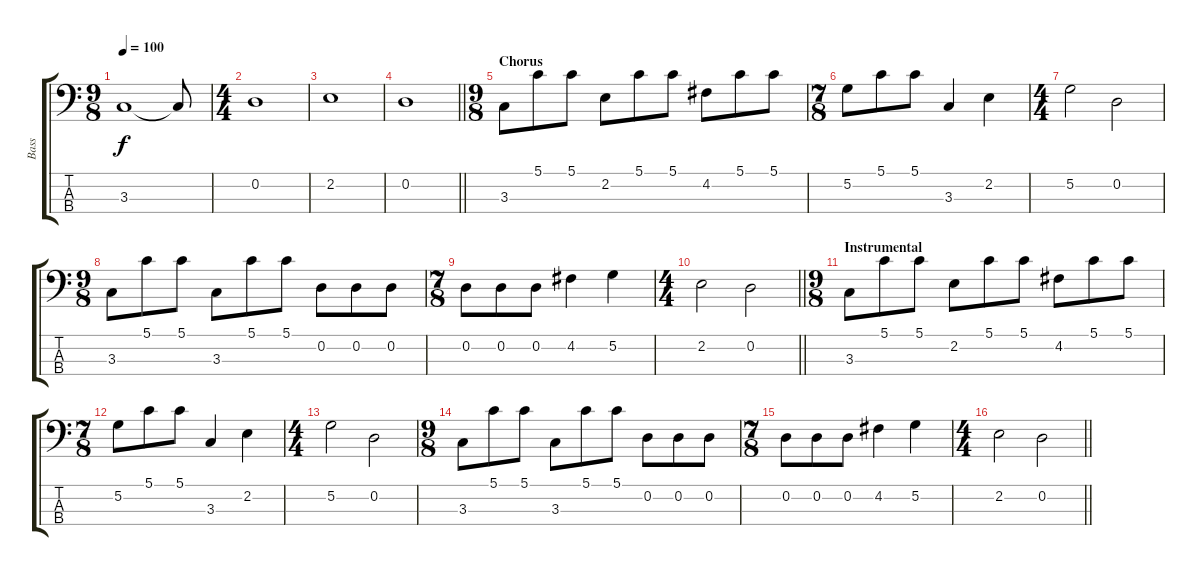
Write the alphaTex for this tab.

\track ("Bass" "Bass") {instrument electricbassfinger}
\staff {score tabs}
\tuning (G2 D2 A1 E1) {hide}
\ts (9 8)
\tempo 100
\clef f4
\ks c
3.3.1{dy f} 3.3{t}.8 |
\ts (4 4)
0.2.1 |
2.2.1 |
\barLineRight lightlight
0.2.1 |
\ts (9 8)
\section ("" "Chorus")
3.3.8 5.1.8 5.1.8 2.2.8 5.1.8 5.1.8 4.2.8 5.1.8 5.1.8 |
\ts (7 8)
5.2.8 5.1.8 5.1.8 3.3.4 2.2.4 |
\ts (4 4)
5.2.2 0.2.2 |
\ts (9 8)
3.3.8 5.1.8 5.1.8 3.3.8 5.1.8 5.1.8 0.2.8 0.2.8 0.2.8 |
\ts (7 8)
0.2.8 0.2.8 0.2.8 4.2.4 5.2.4 |
\ts (4 4)
\barLineRight lightlight
2.2.2 0.2.2 |
\ts (9 8)
\section ("" "Instrumental")
3.3.8 5.1.8 5.1.8 2.2.8 5.1.8 5.1.8 4.2.8 5.1.8 5.1.8 |
\ts (7 8)
5.2.8 5.1.8 5.1.8 3.3.4 2.2.4 |
\ts (4 4)
5.2.2 0.2.2 |
\ts (9 8)
3.3.8 5.1.8 5.1.8 3.3.8 5.1.8 5.1.8 0.2.8 0.2.8 0.2.8 |
\ts (7 8)
0.2.8 0.2.8 0.2.8 4.2.4 5.2.4 |
\ts (4 4)
\barLineRight lightlight
2.2.2 0.2.2
